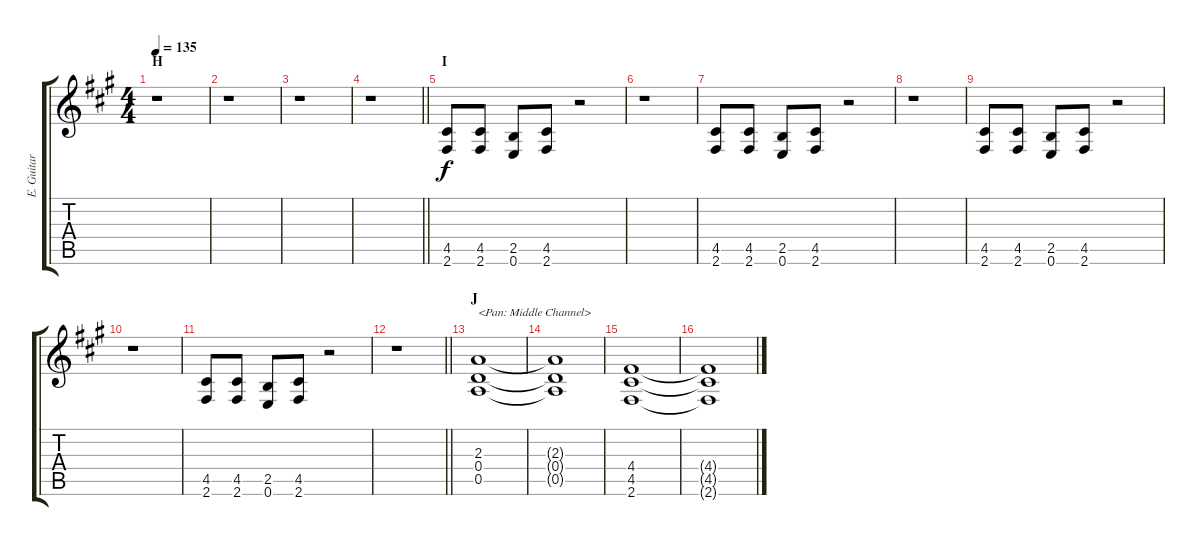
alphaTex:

\track ("E. Guitar II" "E. Guitar ") {instrument overdrivenguitar}
\staff {score tabs}
\tuning (E4 B3 G3 D3 A2 E2) {hide}
\ts (4 4)
\section ("" "H")
\tempo 135
\clef g2
\ks a
r.1{dy f} |
r.1 |
r.1 |
\barLineRight lightlight
r.1 |
\section ("" "I")
(4.5 2.6).8 (4.5 2.6).8 (2.5 0.6).8 (4.5 2.6).8 r.2 |
r.1 |
(4.5 2.6).8 (4.5 2.6).8 (2.5 0.6).8 (4.5 2.6).8 r.2 |
r.1 |
(4.5 2.6).8 (4.5 2.6).8 (2.5 0.6).8 (4.5 2.6).8 r.2 |
r.1 |
(4.5 2.6).8 (4.5 2.6).8 (2.5 0.6).8 (4.5 2.6).8 r.2 |
\barLineRight lightlight
r.1 |
\section ("" "J")
(2.3 0.4 0.5).1{txt "<Pan: Middle Channel>" balance 8} |
(2.3{t} 0.4{t} 0.5{t}).1 |
(4.4 4.5 2.6).1 |
(4.4{t} 4.5{t} 2.6{t}).1
